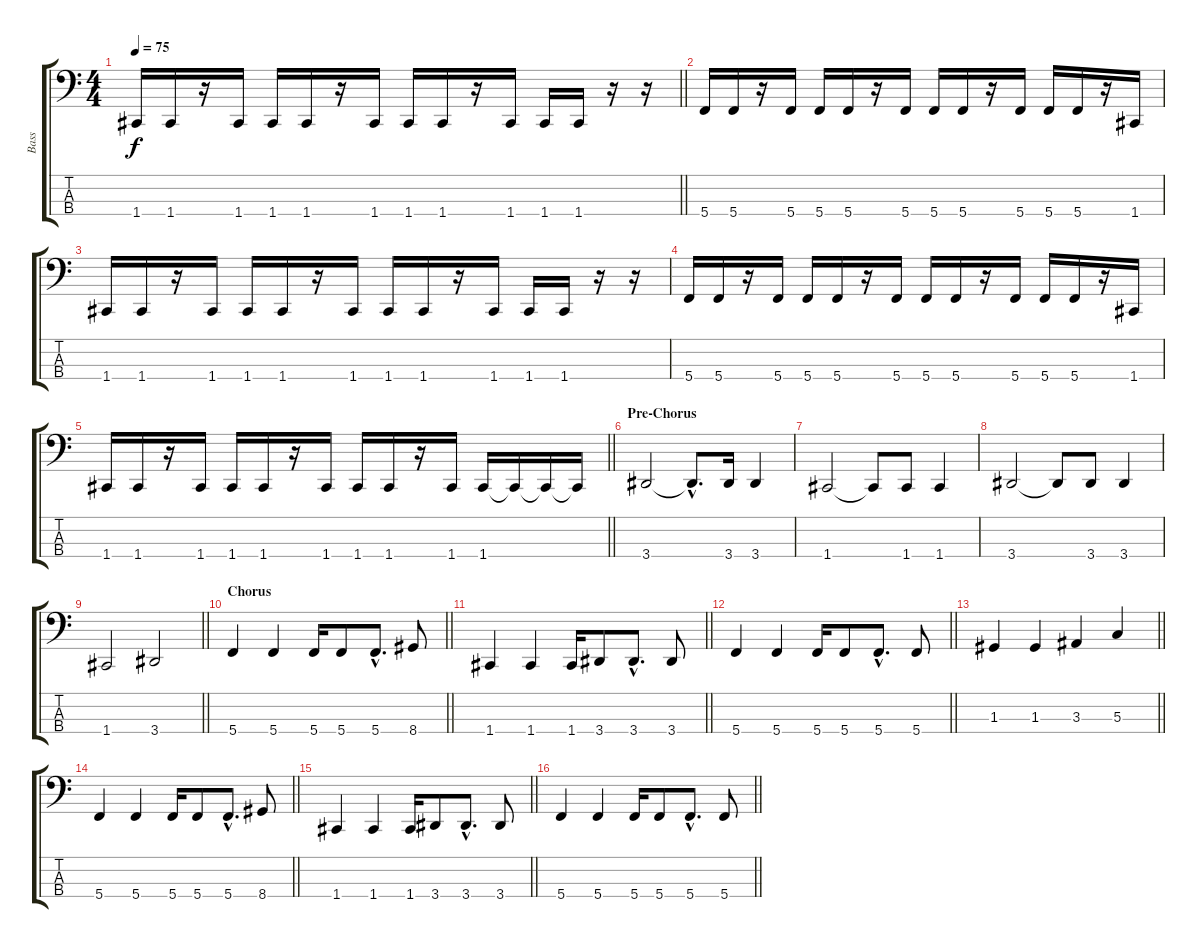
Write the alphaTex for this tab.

\track ("Bass" "Bass") {instrument electricbassfinger}
\staff {score tabs}
\tuning (F2 C2 G1 C1) {hide}
\ts (4 4)
\tempo 75
\clef f4
\barLineRight lightlight
\ks c
1.4.16{dy f} 1.4.16 r.16 1.4.16 1.4.16 1.4.16 r.16 1.4.16 1.4.16 1.4.16 r.16 1.4.16 1.4.16 1.4.16 r.16 r.16 |
5.4.16 5.4.16 r.16 5.4.16 5.4.16 5.4.16 r.16 5.4.16 5.4.16 5.4.16 r.16 5.4.16 5.4.16 5.4.16 r.16 1.4.16 |
1.4.16 1.4.16 r.16 1.4.16 1.4.16 1.4.16 r.16 1.4.16 1.4.16 1.4.16 r.16 1.4.16 1.4.16 1.4.16 r.16 r.16 |
5.4.16 5.4.16 r.16 5.4.16 5.4.16 5.4.16 r.16 5.4.16 5.4.16 5.4.16 r.16 5.4.16 5.4.16 5.4.16 r.16 1.4.16 |
\barLineRight lightlight
1.4.16 1.4.16 r.16 1.4.16 1.4.16 1.4.16 r.16 1.4.16 1.4.16 1.4.16 r.16 1.4.16 1.4.16 1.4{t}.16 1.4{t}.16 1.4{t}.16 |
\section ("" "Pre-Chorus")
3.4.2 3.4{hac t}.8{d} 3.4.16 3.4.4 |
1.4.2 1.4{t}.8 1.4.8 1.4.4 |
3.4.2 3.4{t}.8 3.4.8 3.4.4 |
\barLineRight lightlight
1.4.2 3.4.2 |
\section ("" "Chorus")
\barLineRight lightlight
5.4.4 5.4.4 5.4.16 5.4.8 5.4{hac}.8{d} 8.4.8 |
\barLineRight lightlight
1.4.4 1.4.4 1.4.16 3.4.8 3.4{hac}.8{d} 3.4.8 |
\barLineRight lightlight
5.4.4 5.4.4 5.4.16 5.4.8 5.4{hac}.8{d} 5.4.8 |
\barLineRight lightlight
1.3.4 1.3.4 3.3.4 5.3.4 |
\barLineRight lightlight
5.4.4 5.4.4 5.4.16 5.4.8 5.4{hac}.8{d} 8.4.8 |
\barLineRight lightlight
1.4.4 1.4.4 1.4.16 3.4.8 3.4{hac}.8{d} 3.4.8 |
\barLineRight lightlight
5.4.4 5.4.4 5.4.16 5.4.8 5.4{hac}.8{d} 5.4.8
